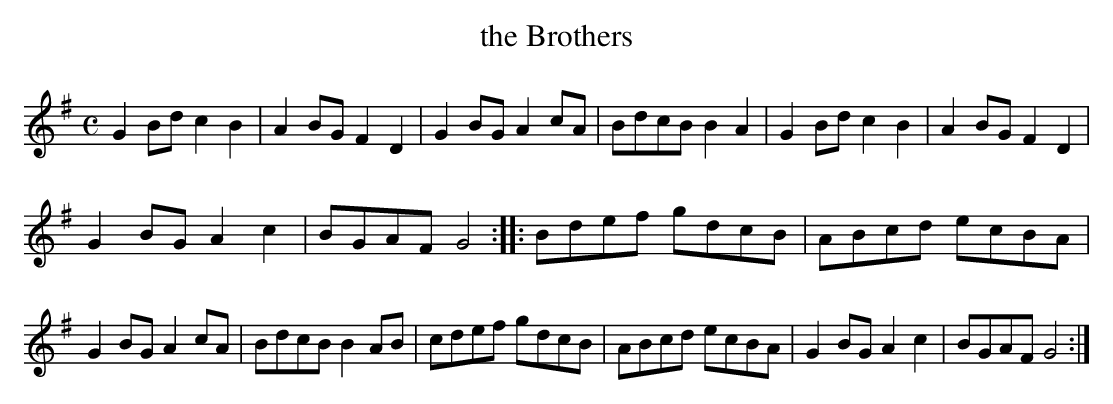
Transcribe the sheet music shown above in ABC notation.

X:1
T:the Brothers
M:C
K:G
G2Bd c2B2| A2BG F2D2| G2BG A2cA| BdcB B2A2|\
G2Bd c2B2| A2BG F2D2|
G2BG A2c2| BGAF G4::\
Bdef gdcB| ABcd ecBA|
G2BG A2cA| BdcB B2AB|\
cdef gdcB| ABcd ecBA| G2BG A2c2| BGAF G4:|
